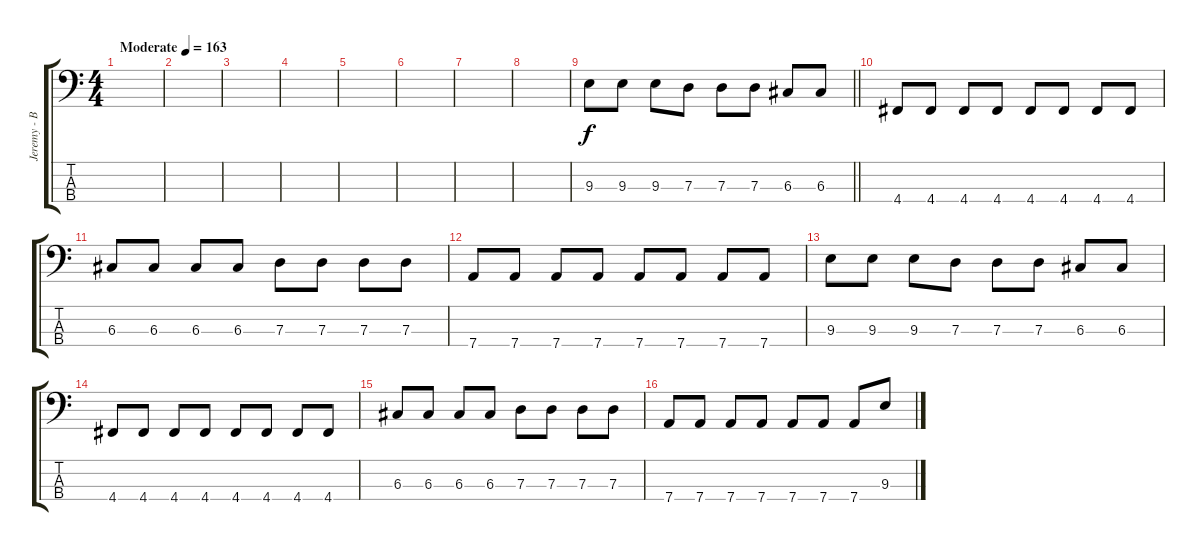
\track ("Jeremy - Bass" "Jeremy - B") {instrument electricbasspick}
\staff {score tabs}
\tuning (F2 C2 G1 D1) {hide}
\ts (4 4)
\tempo (163 "Moderate")
\clef f4
\ks c
|
|
|
|
|
|
|
|
\barLineRight lightlight
9.3.8 9.3.8 9.3.8 7.3.8 7.3.8 7.3.8 6.3.8 6.3.8 |
4.4.8 4.4.8 4.4.8 4.4.8 4.4.8 4.4.8 4.4.8 4.4.8 |
6.3.8 6.3.8 6.3.8 6.3.8 7.3.8 7.3.8 7.3.8 7.3.8 |
7.4.8 7.4.8 7.4.8 7.4.8 7.4.8 7.4.8 7.4.8 7.4.8 |
9.3.8 9.3.8 9.3.8 7.3.8 7.3.8 7.3.8 6.3.8 6.3.8 |
4.4.8 4.4.8 4.4.8 4.4.8 4.4.8 4.4.8 4.4.8 4.4.8 |
6.3.8 6.3.8 6.3.8 6.3.8 7.3.8 7.3.8 7.3.8 7.3.8 |
7.4.8 7.4.8 7.4.8 7.4.8 7.4.8 7.4.8 7.4.8 9.3.8
